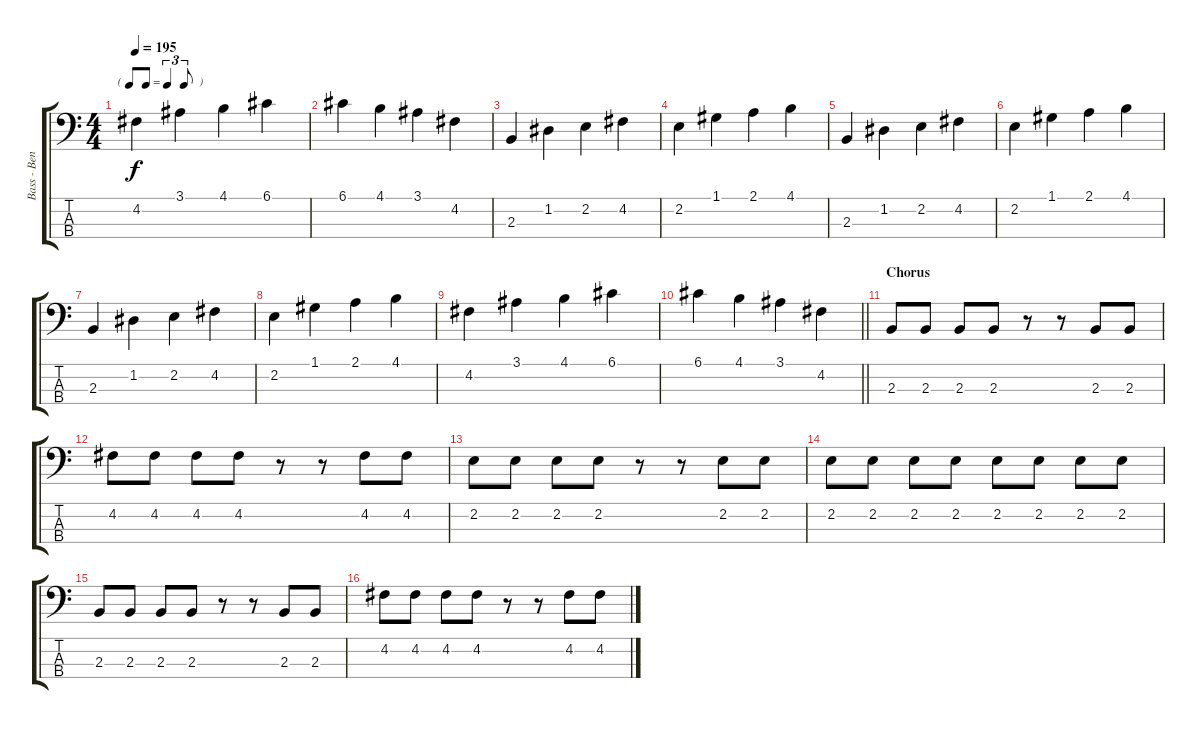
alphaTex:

\track ("Bass - Ben" "Bass - Ben") {instrument electricbassfinger}
\staff {score tabs}
\tuning (G2 D2 A1 E1) {hide}
\ts (4 4)
\tf triplet8th
\tempo 195
\clef f4
\ks c
4.2.4{dy f} 3.1.4 4.1.4 6.1.4 |
6.1.4 4.1.4 3.1.4 4.2.4 |
2.3.4 1.2.4 2.2.4 4.2.4 |
2.2.4 1.1.4 2.1.4 4.1.4 |
2.3.4 1.2.4 2.2.4 4.2.4 |
2.2.4 1.1.4 2.1.4 4.1.4 |
2.3.4 1.2.4 2.2.4 4.2.4 |
2.2.4 1.1.4 2.1.4 4.1.4 |
4.2.4 3.1.4 4.1.4 6.1.4 |
\barLineRight lightlight
6.1.4 4.1.4 3.1.4 4.2.4 |
\section ("" "Chorus")
2.3.8 2.3.8 2.3.8 2.3.8 r.8 r.8 2.3.8 2.3.8 |
4.2.8 4.2.8 4.2.8 4.2.8 r.8 r.8 4.2.8 4.2.8 |
2.2.8 2.2.8 2.2.8 2.2.8 r.8 r.8 2.2.8 2.2.8 |
2.2.8 2.2.8 2.2.8 2.2.8 2.2.8 2.2.8 2.2.8 2.2.8 |
2.3.8 2.3.8 2.3.8 2.3.8 r.8 r.8 2.3.8 2.3.8 |
4.2.8 4.2.8 4.2.8 4.2.8 r.8 r.8 4.2.8 4.2.8
